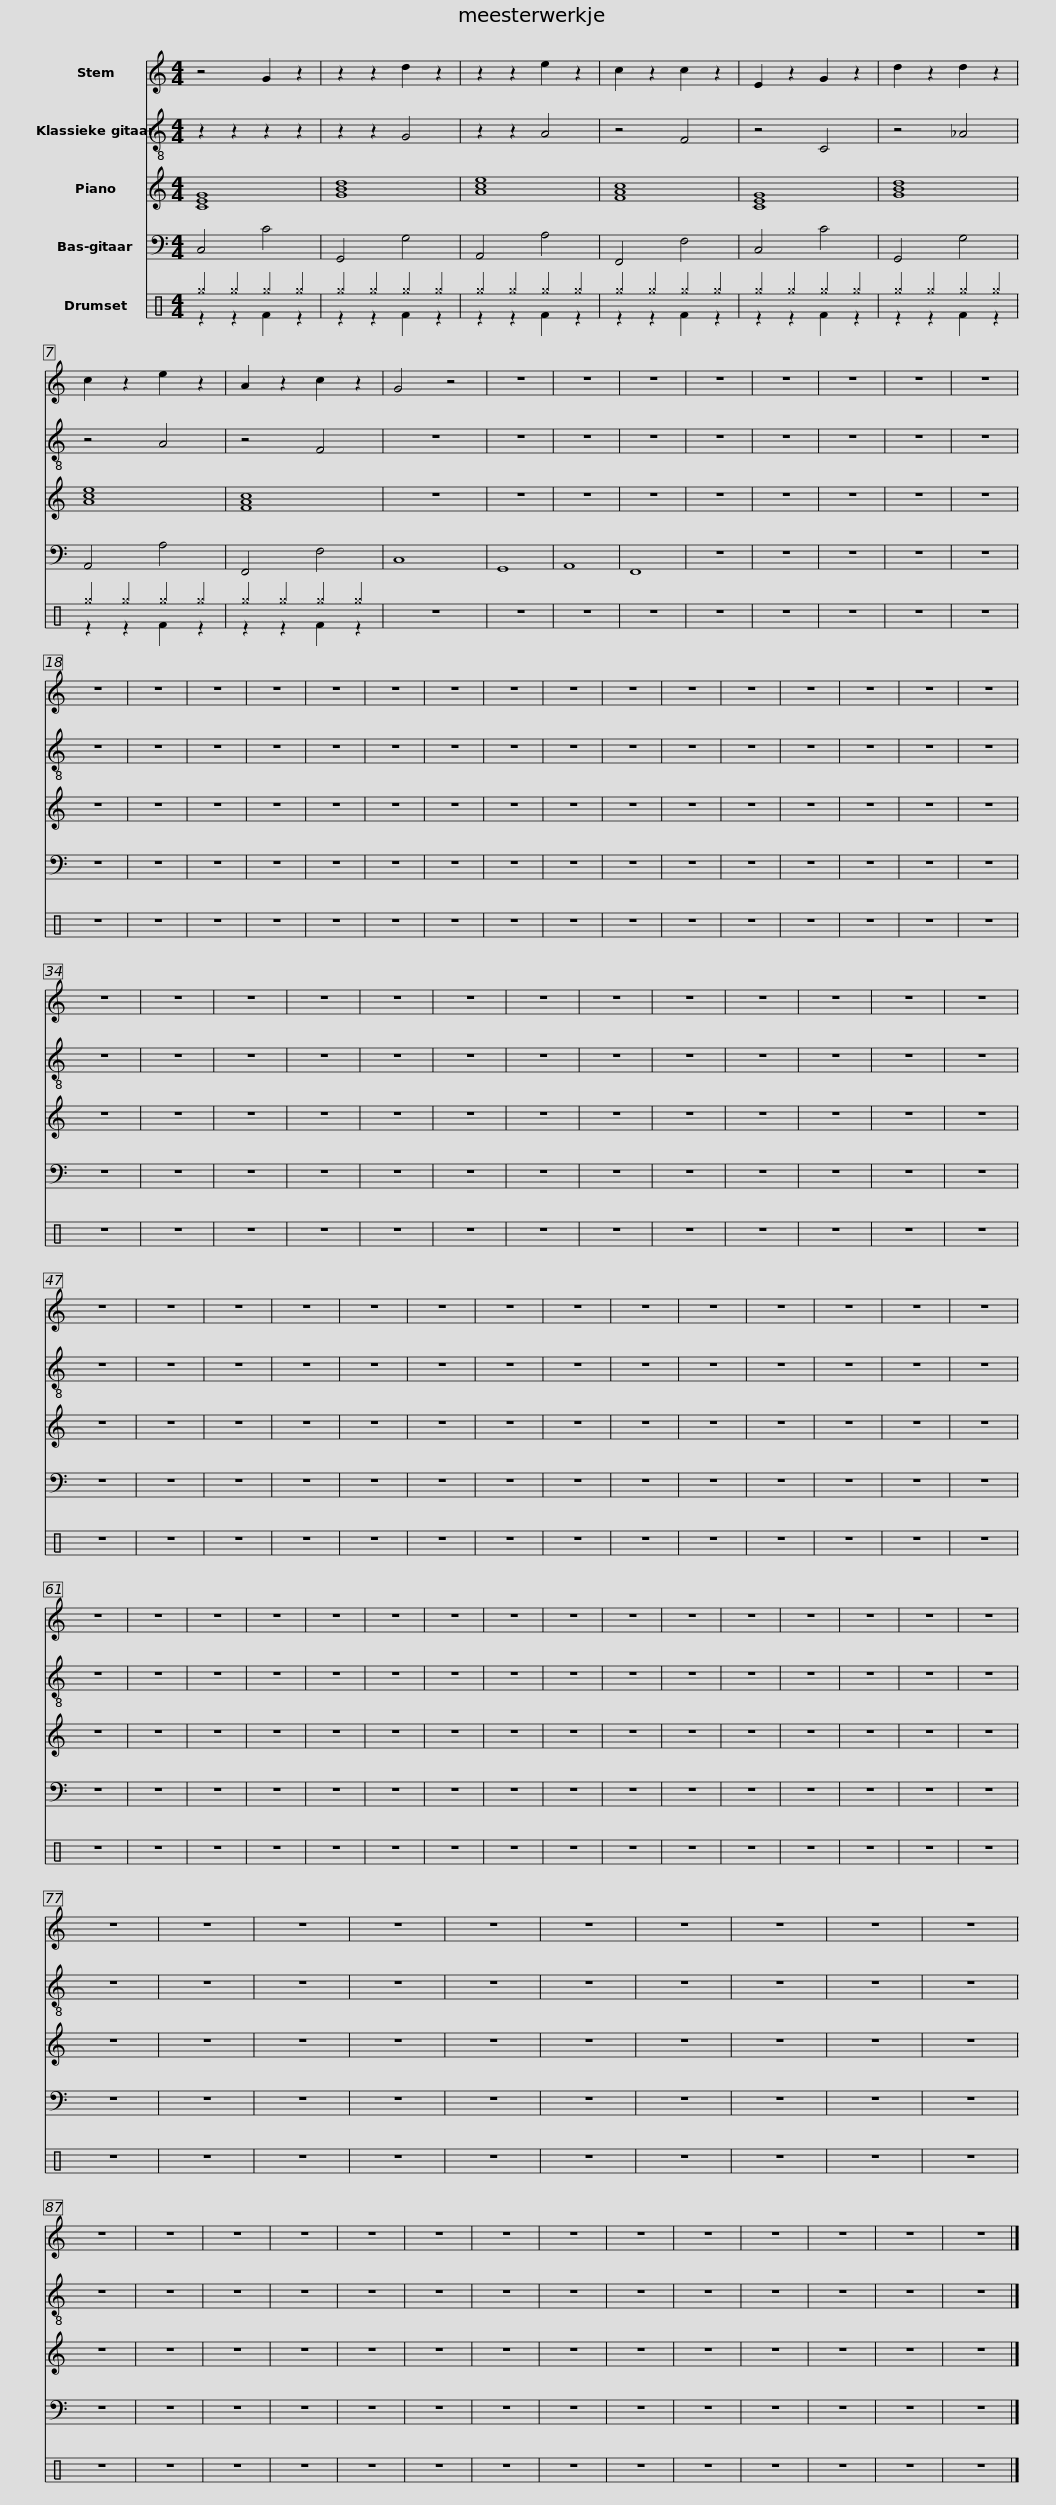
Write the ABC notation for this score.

X:1
%%score 1 2 3 4 ( 5 6 )
L:1/8
M:4/4
I:linebreak $
K:C
V:1 treble
V:2 treble-8
V:3 treble
V:4 bass transpose=-12
V:5 perc
K:none
V:6 perc
K:none
V:1
 z4 G2 z2 | z2 z2 d2 z2 | z2 z2 e2 z2 | c2 z2 c2 z2 | E2 z2 G2 z2 | %5
 d2 z2 d2 z2 | c2 z2 e2 z2 | A2 z2 c2 z2 |$ G4 z4 | z8 | %10
 z8 | z8 | z8 | z8 | z8 | %15
 z8 | z8 | z8 | z8 | z8 | %20
 z8 | z8 | z8 | z8 |$ z8 | %25
 z8 | z8 | z8 | z8 | z8 | %30
 z8 | z8 | z8 | z8 | z8 | %35
 z8 | z8 | z8 | z8 | z8 |$ %40
 z8 | z8 | z8 | z8 | z8 | %45
 z8 | z8 | z8 | z8 | z8 | %50
 z8 | z8 | z8 | z8 | z8 | %55
 z8 |$ z8 | z8 | z8 | z8 | %60
 z8 | z8 | z8 | z8 | z8 | %65
 z8 | z8 | z8 | z8 | z8 | %70
 z8 | z8 |$ z8 | z8 | z8 | %75
 z8 | z8 | z8 | z8 | z8 | %80
 z8 | z8 | z8 | z8 | z8 | %85
 z8 | z8 | z8 |$ z8 | z8 | %90
 z8 | z8 | z8 | z8 | z8 | %95
 z8 | z8 | z8 | z8 | z8 |] %100
V:2
 z2 z2 z2 z2 | z2 z2 G4 | z2 z2 A4 | z4 F4 | z4 C4 | %5
 z4 _A4 | z4 A4 | z4 F4 |$ z8 | z8 | %10
 z8 | z8 | z8 | z8 | z8 | %15
 z8 | z8 | z8 | z8 | z8 | %20
 z8 | z8 | z8 | z8 |$ z8 | %25
 z8 | z8 | z8 | z8 | z8 | %30
 z8 | z8 | z8 | z8 | z8 | %35
 z8 | z8 | z8 | z8 | z8 |$ %40
 z8 | z8 | z8 | z8 | z8 | %45
 z8 | z8 | z8 | z8 | z8 | %50
 z8 | z8 | z8 | z8 | z8 | %55
 z8 |$ z8 | z8 | z8 | z8 | %60
 z8 | z8 | z8 | z8 | z8 | %65
 z8 | z8 | z8 | z8 | z8 | %70
 z8 | z8 |$ z8 | z8 | z8 | %75
 z8 | z8 | z8 | z8 | z8 | %80
 z8 | z8 | z8 | z8 | z8 | %85
 z8 | z8 | z8 |$ z8 | z8 | %90
 z8 | z8 | z8 | z8 | z8 | %95
 z8 | z8 | z8 | z8 | z8 |] %100
V:3
 [CEG]8 | [GBd]8 | [Ace]8 | [FAc]8 | [CEG]8 | %5
 [GBd]8 | [Ace]8 | [FAc]8 |$ z8 | z8 | %10
 z8 | z8 | z8 | z8 | z8 | %15
 z8 | z8 | z8 | z8 | z8 | %20
 z8 | z8 | z8 | z8 |$ z8 | %25
 z8 | z8 | z8 | z8 | z8 | %30
 z8 | z8 | z8 | z8 | z8 | %35
 z8 | z8 | z8 | z8 | z8 |$ %40
 z8 | z8 | z8 | z8 | z8 | %45
 z8 | z8 | z8 | z8 | z8 | %50
 z8 | z8 | z8 | z8 | z8 | %55
 z8 |$ z8 | z8 | z8 | z8 | %60
 z8 | z8 | z8 | z8 | z8 | %65
 z8 | z8 | z8 | z8 | z8 | %70
 z8 | z8 |$ z8 | z8 | z8 | %75
 z8 | z8 | z8 | z8 | z8 | %80
 z8 | z8 | z8 | z8 | z8 | %85
 z8 | z8 | z8 |$ z8 | z8 | %90
 z8 | z8 | z8 | z8 | z8 | %95
 z8 | z8 | z8 | z8 | z8 |] %100
V:4
 C,4 C4 | G,,4 G,4 | A,,4 A,4 | F,,4 F,4 | C,4 C4 | %5
 G,,4 G,4 | A,,4 A,4 | F,,4 F,4 |$ C,8 | G,,8 | %10
 A,,8 | F,,8 | z8 | z8 | z8 | %15
 z8 | z8 | z8 | z8 | z8 | %20
 z8 | z8 | z8 | z8 |$ z8 | %25
 z8 | z8 | z8 | z8 | z8 | %30
 z8 | z8 | z8 | z8 | z8 | %35
 z8 | z8 | z8 | z8 | z8 |$ %40
 z8 | z8 | z8 | z8 | z8 | %45
 z8 | z8 | z8 | z8 | z8 | %50
 z8 | z8 | z8 | z8 | z8 | %55
 z8 |$ z8 | z8 | z8 | z8 | %60
 z8 | z8 | z8 | z8 | z8 | %65
 z8 | z8 | z8 | z8 | z8 | %70
 z8 | z8 |$ z8 | z8 | z8 | %75
 z8 | z8 | z8 | z8 | z8 | %80
 z8 | z8 | z8 | z8 | z8 | %85
 z8 | z8 | z8 |$ z8 | z8 | %90
 z8 | z8 | z8 | z8 | z8 | %95
 z8 | z8 | z8 | z8 | z8 |] %100
V:5
 ^g2 ^g2 ^g2 ^g2 | ^g2 ^g2 ^g2 ^g2 | ^g2 ^g2 ^g2 ^g2 | ^g2 ^g2 ^g2 ^g2 | ^g2 ^g2 ^g2 ^g2 | %5
 ^g2 ^g2 ^g2 ^g2 | ^g2 ^g2 ^g2 ^g2 | ^g2 ^g2 ^g2 ^g2 |$ z8 | z8 | %10
 z8 | z8 | z8 | z8 | z8 | %15
 z8 | z8 | z8 | z8 | z8 | %20
 z8 | z8 | z8 | z8 |$ z8 | %25
 z8 | z8 | z8 | z8 | z8 | %30
 z8 | z8 | z8 | z8 | z8 | %35
 z8 | z8 | z8 | z8 | z8 |$ %40
 z8 | z8 | z8 | z8 | z8 | %45
 z8 | z8 | z8 | z8 | z8 | %50
 z8 | z8 | z8 | z8 | z8 | %55
 z8 |$ z8 | z8 | z8 | z8 | %60
 z8 | z8 | z8 | z8 | z8 | %65
 z8 | z8 | z8 | z8 | z8 | %70
 z8 | z8 |$ z8 | z8 | z8 | %75
 z8 | z8 | z8 | z8 | z8 | %80
 z8 | z8 | z8 | z8 | z8 | %85
 z8 | z8 | z8 |$ z8 | z8 | %90
 z8 | z8 | z8 | z8 | z8 | %95
 z8 | z8 | z8 | z8 | z8 |] %100
V:6
 z2 z2 F2 z2 | z2 z2 F2 z2 | z2 z2 F2 z2 | z2 z2 F2 z2 | z2 z2 F2 z2 | %5
 z2 z2 F2 z2 | z2 z2 F2 z2 | z2 z2 F2 z2 |$ x8 | x8 | %10
 x8 | x8 | x8 | x8 | x8 | %15
 x8 | x8 | x8 | x8 | x8 | %20
 x8 | x8 | x8 | x8 |$ x8 | %25
 x8 | x8 | x8 | x8 | x8 | %30
 x8 | x8 | x8 | x8 | x8 | %35
 x8 | x8 | x8 | x8 | x8 |$ %40
 x8 | x8 | x8 | x8 | x8 | %45
 x8 | x8 | x8 | x8 | x8 | %50
 x8 | x8 | x8 | x8 | x8 | %55
 x8 |$ x8 | x8 | x8 | x8 | %60
 x8 | x8 | x8 | x8 | x8 | %65
 x8 | x8 | x8 | x8 | x8 | %70
 x8 | x8 |$ x8 | x8 | x8 | %75
 x8 | x8 | x8 | x8 | x8 | %80
 x8 | x8 | x8 | x8 | x8 | %85
 x8 | x8 | x8 |$ x8 | x8 | %90
 x8 | x8 | x8 | x8 | x8 | %95
 x8 | x8 | x8 | x8 | x8 |] %100
